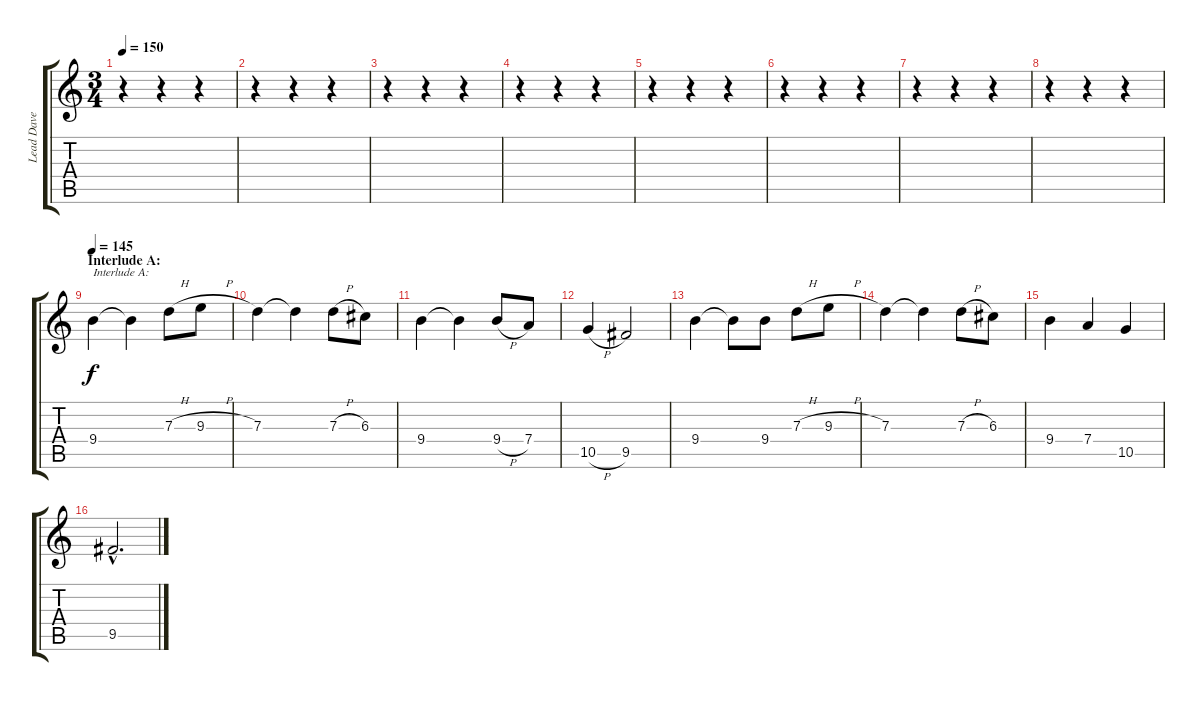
\track ("Lead Dave Murray" "Lead Dave ") {instrument overdrivenguitar}
\staff {score tabs}
\tuning (E4 B3 G3 D3 A2 E2) {hide}
\ts (3 4)
\tempo 150
\clef g2
\ks c
r.4{dy f} r.4 r.4 |
r.4 r.4 r.4 |
r.4 r.4 r.4 |
r.4 r.4 r.4 |
r.4 r.4 r.4 |
r.4 r.4 r.4 |
r.4 r.4 r.4 |
r.4 r.4 r.4 |
\section ("" "Interlude A:")
\tempo 145
9.4.4{txt "Interlude A:"} 9.4{t}.4 7.3{h}.8 9.3{h}.8 |
7.3.4 7.3{t}.4 7.3{h}.8 6.3.8 |
9.4.4 9.4{t}.4 9.4{h}.8 7.4.8 |
10.5{h}.4 9.5.2 |
9.4.4 9.4{t}.8 9.4.8 7.3{h}.8 9.3{h}.8 |
7.3.4 7.3{t}.4 7.3{h}.8 6.3.8 |
9.4.4 7.4.4 10.5.4 |
9.5{hac}.2{d}
